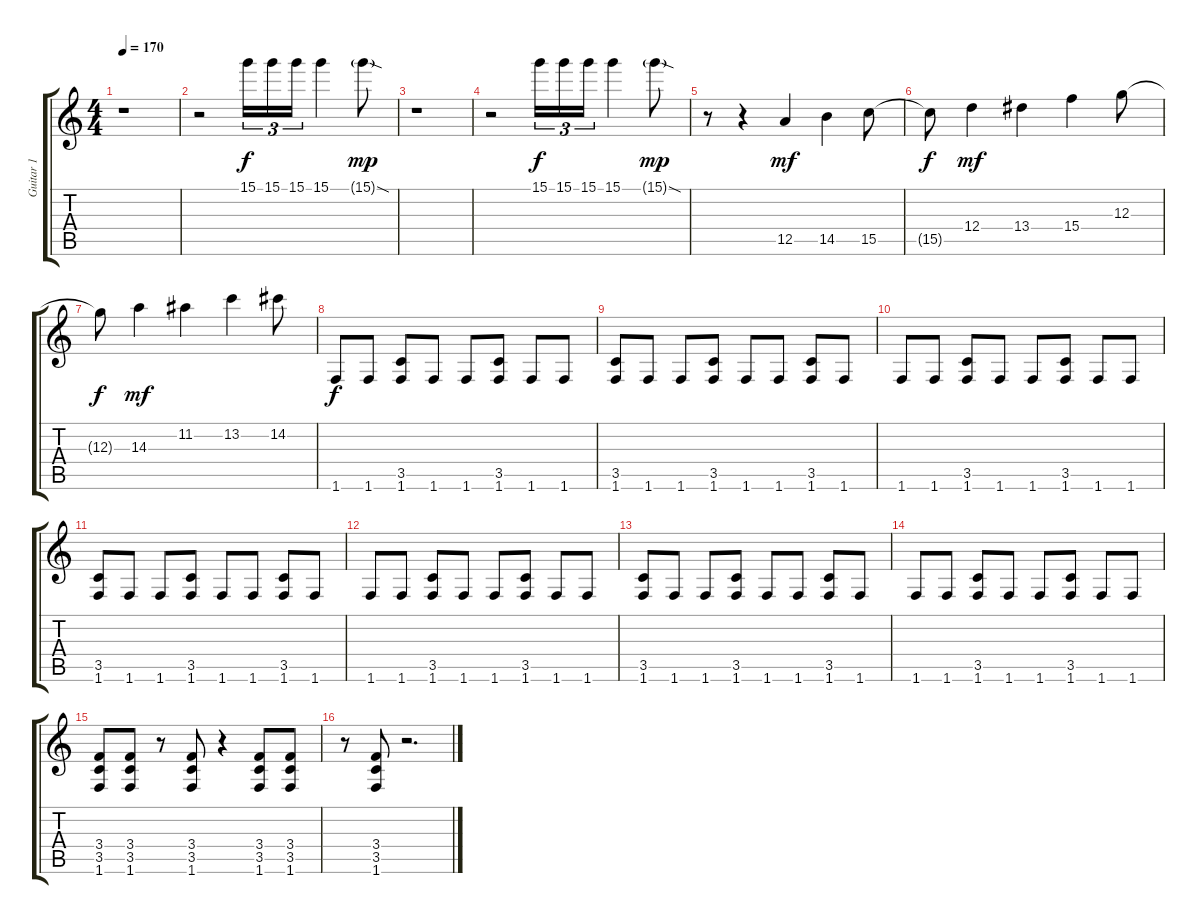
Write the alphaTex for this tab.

\track ("Guitar 1" "Guitar 1") {instrument overdrivenguitar}
\staff {score tabs}
\tuning (E4 B3 G3 D3 A2 E2) {hide}
\ts (4 4)
\tempo 170
\clef g2
\ks c
r.1{dy mp} |
r.2 15.1.16{tu (3 2) dy f} 15.1.16{tu (3 2)} 15.1.16{tu (3 2)} 15.1.4 15.1{sod g}.8{dy mp} |
r.1 |
r.2 15.1.16{tu (3 2) dy f} 15.1.16{tu (3 2)} 15.1.16{tu (3 2)} 15.1.4 15.1{sod g}.8{dy mp} |
r.8 r.4 12.5.4{dy mf} 14.5.4 15.5.8 |
15.5{t}.8{dy f} 12.4.4{dy mf} 13.4.4 15.4.4 12.3.8 |
12.3{t}.8{dy f} 14.3.4{dy mf} 11.2.4 13.2.4 14.2.8 |
1.6.8{dy f} 1.6.8 (3.5 1.6).8 1.6.8 1.6.8 (3.5 1.6).8 1.6.8 1.6.8 |
(3.5 1.6).8 1.6.8 1.6.8 (3.5 1.6).8 1.6.8 1.6.8 (3.5 1.6).8 1.6.8 |
1.6.8 1.6.8 (3.5 1.6).8 1.6.8 1.6.8 (3.5 1.6).8 1.6.8 1.6.8 |
(3.5 1.6).8 1.6.8 1.6.8 (3.5 1.6).8 1.6.8 1.6.8 (3.5 1.6).8 1.6.8 |
1.6.8 1.6.8 (3.5 1.6).8 1.6.8 1.6.8 (3.5 1.6).8 1.6.8 1.6.8 |
(3.5 1.6).8 1.6.8 1.6.8 (3.5 1.6).8 1.6.8 1.6.8 (3.5 1.6).8 1.6.8 |
1.6.8 1.6.8 (3.5 1.6).8 1.6.8 1.6.8 (3.5 1.6).8 1.6.8 1.6.8 |
(3.4 3.5 1.6).8 (3.4 3.5 1.6).8 r.8 (3.4 3.5 1.6).8 r.4 (3.4 3.5 1.6).8 (3.4 3.5 1.6).8 |
r.8 (3.4 3.5 1.6).8 r.2{d}
